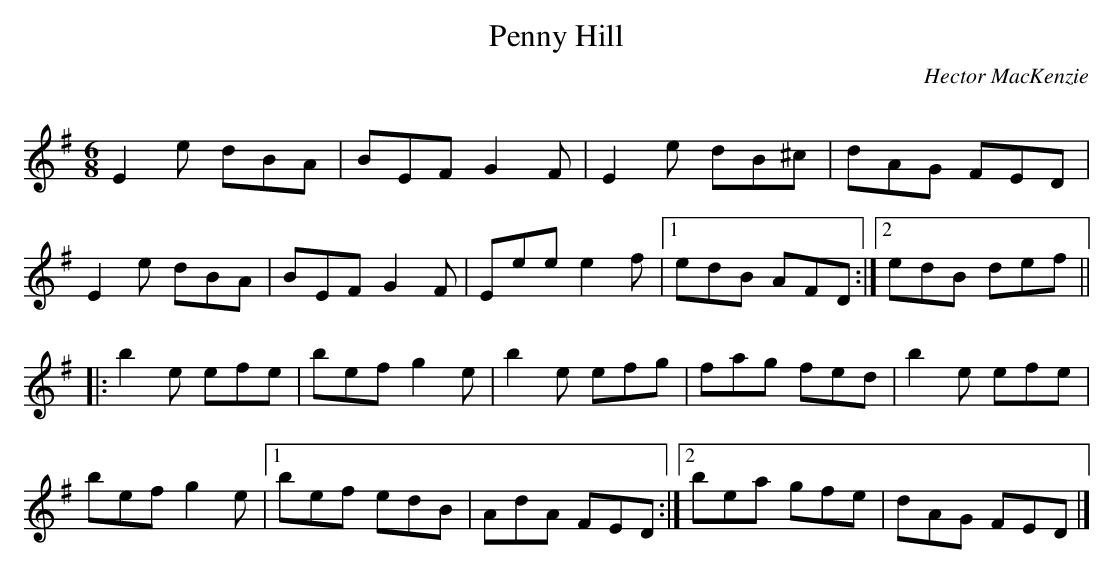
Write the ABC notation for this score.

X:1
T:Penny Hill
C:Hector MacKenzie
Q:300
L:1/8
M:6/8
K:EAeo
E2 e dBA|BEF G2 F|E2 e dB^c|dAG FED|
E2 e dBA|BEF G2 F|Eee e2 f|1edB AFD:|2edB def||
|:b2 e efe|bef g2 e|b2 e efg|fag fed|b2 e efe|
bef g2 e|1bef edB|AdA FED:|2bea gfe|dAG FED|]
